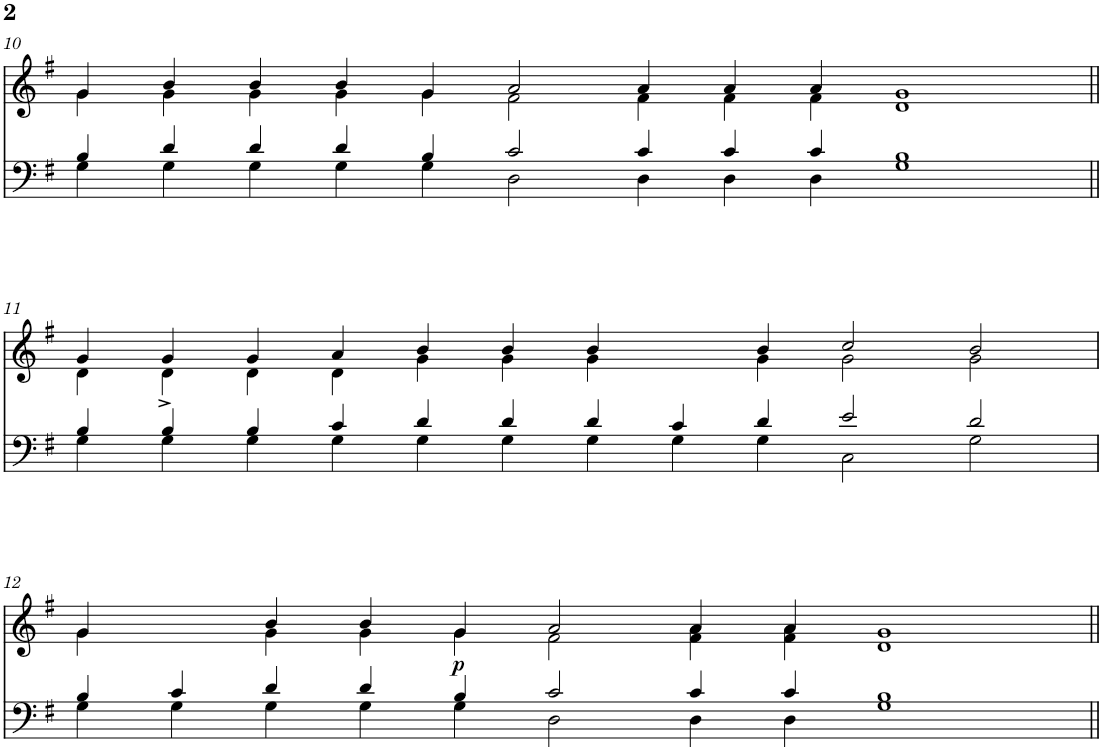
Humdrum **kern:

**kern	**kern	**dynam
*part2	*part1	*part1
*staff2	*staff1	*staff1
*I"Voice	*I"Voice	*
*I'V	*I'V	*
!!LO:PB:g=z
*clefF4	*clefG2	*
*k[f#]	*k[f#]	*
=10	=10	=10
*^	*^	*
4B/	4G\	4g/	4g\	.
4d/	4G\	4b/	4g\	.
4d/	4G\	4b/	4g\	.
4d/	4G\	4b/	4g\	.
4B/	4G\	4g/	4g\	.
2c/	2D\	2a/	2f#\	.
4c/	4D\	4a/	4f#\	.
4c/	4D\	4a/	4f#\	.
4c/	4D\	4a/	4f#\	.
1ryy	1G 1B	1g	1d	.
!!LO:LB:g=z	!!
=11||	=11||	=11||	=11||	=11||
4B/	4G\	4g/	4d\	.
4B/	4G\	4g/	4d^\	.
4B/	4G\	4g/	4d\	.
4c/	4G\	4a/	4d\	.
4d/	4G\	4b/	4g\	.
4d/	4G\	4b/	4g\	.
4d/	4G\	4b/	4g\	.
4c/	4G\	4ryy	4ryy	.
4d/	4G\	4b/	4g\	.
2e/	2C\	2cc/	2g\	.
2d/	2G\	2b/	2g\	.
!!LO:LB:g=z	!!
=12	=12	=12	=12	=12
4B/	4G\	4g/	4g\	.
4c/	4G\	4ryy	4ryy	.
4d/	4G\	4b/	4g\	.
4d/	4G\	4b/	4g\	.
!	!	!	!	!LO:DY:b
4B/	4G\	4g/	4g\	p
2c/	2D\	2a/	2f#\	.
4c/	4D\	4a/	4f#\ 4a\	.
4c/	4D\	4a/	4f#\ 4a\	.
1ryy	1G 1B	1d	1g	.
*v	*v	*	*	*
*	*v	*v	*
=||	=||	=||
*-	*-	*-
